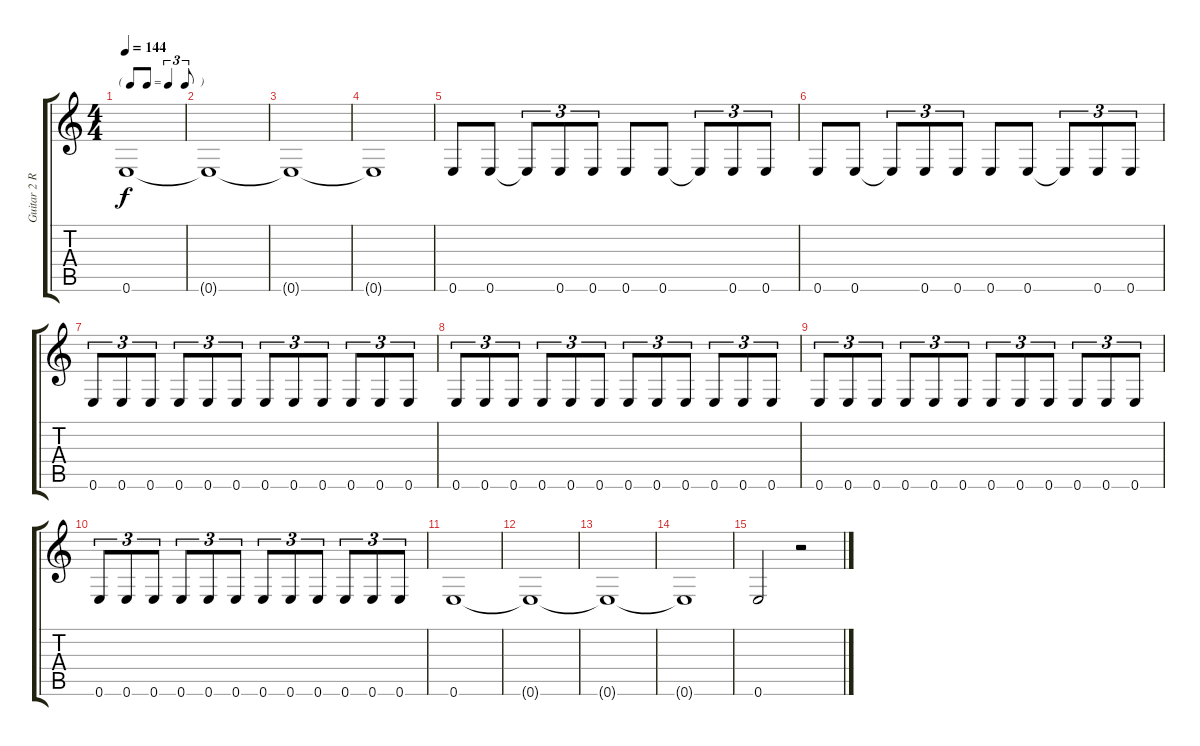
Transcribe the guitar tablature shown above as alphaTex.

\track ("Guitar 2 Rhythm" "Guitar 2 R") {instrument distortionguitar}
\staff {score tabs}
\tuning (E4 B3 G3 D3 A2 E2) {hide}
\ts (4 4)
\tf triplet8th
\tempo 144
\clef g2
\ks c
0.6{t}.1{dy f} |
0.6{t}.1 |
0.6{t}.1 |
0.6{t}.1 |
0.6.8 0.6.8 0.6{t}.8{tu (3 2)} 0.6.8{tu (3 2)} 0.6.8{tu (3 2)} 0.6.8 0.6.8 0.6{t}.8{tu (3 2)} 0.6.8{tu (3 2)} 0.6.8{tu (3 2)} |
0.6.8 0.6.8 0.6{t}.8{tu (3 2)} 0.6.8{tu (3 2)} 0.6.8{tu (3 2)} 0.6.8 0.6.8 0.6{t}.8{tu (3 2)} 0.6.8{tu (3 2)} 0.6.8{tu (3 2)} |
0.6.8{tu (3 2)} 0.6.8{tu (3 2)} 0.6.8{tu (3 2)} 0.6.8{tu (3 2)} 0.6.8{tu (3 2)} 0.6.8{tu (3 2)} 0.6.8{tu (3 2)} 0.6.8{tu (3 2)} 0.6.8{tu (3 2)} 0.6.8{tu (3 2)} 0.6.8{tu (3 2)} 0.6.8{tu (3 2)} |
0.6.8{tu (3 2)} 0.6.8{tu (3 2)} 0.6.8{tu (3 2)} 0.6.8{tu (3 2)} 0.6.8{tu (3 2)} 0.6.8{tu (3 2)} 0.6.8{tu (3 2)} 0.6.8{tu (3 2)} 0.6.8{tu (3 2)} 0.6.8{tu (3 2)} 0.6.8{tu (3 2)} 0.6.8{tu (3 2)} |
0.6.8{tu (3 2)} 0.6.8{tu (3 2)} 0.6.8{tu (3 2)} 0.6.8{tu (3 2)} 0.6.8{tu (3 2)} 0.6.8{tu (3 2)} 0.6.8{tu (3 2)} 0.6.8{tu (3 2)} 0.6.8{tu (3 2)} 0.6.8{tu (3 2)} 0.6.8{tu (3 2)} 0.6.8{tu (3 2)} |
0.6.8{tu (3 2)} 0.6.8{tu (3 2)} 0.6.8{tu (3 2)} 0.6.8{tu (3 2)} 0.6.8{tu (3 2)} 0.6.8{tu (3 2)} 0.6.8{tu (3 2)} 0.6.8{tu (3 2)} 0.6.8{tu (3 2)} 0.6.8{tu (3 2)} 0.6.8{tu (3 2)} 0.6.8{tu (3 2)} |
0.6.1 |
0.6{t}.1 |
0.6{t}.1 |
0.6{t}.1 |
0.6.2 r.2
